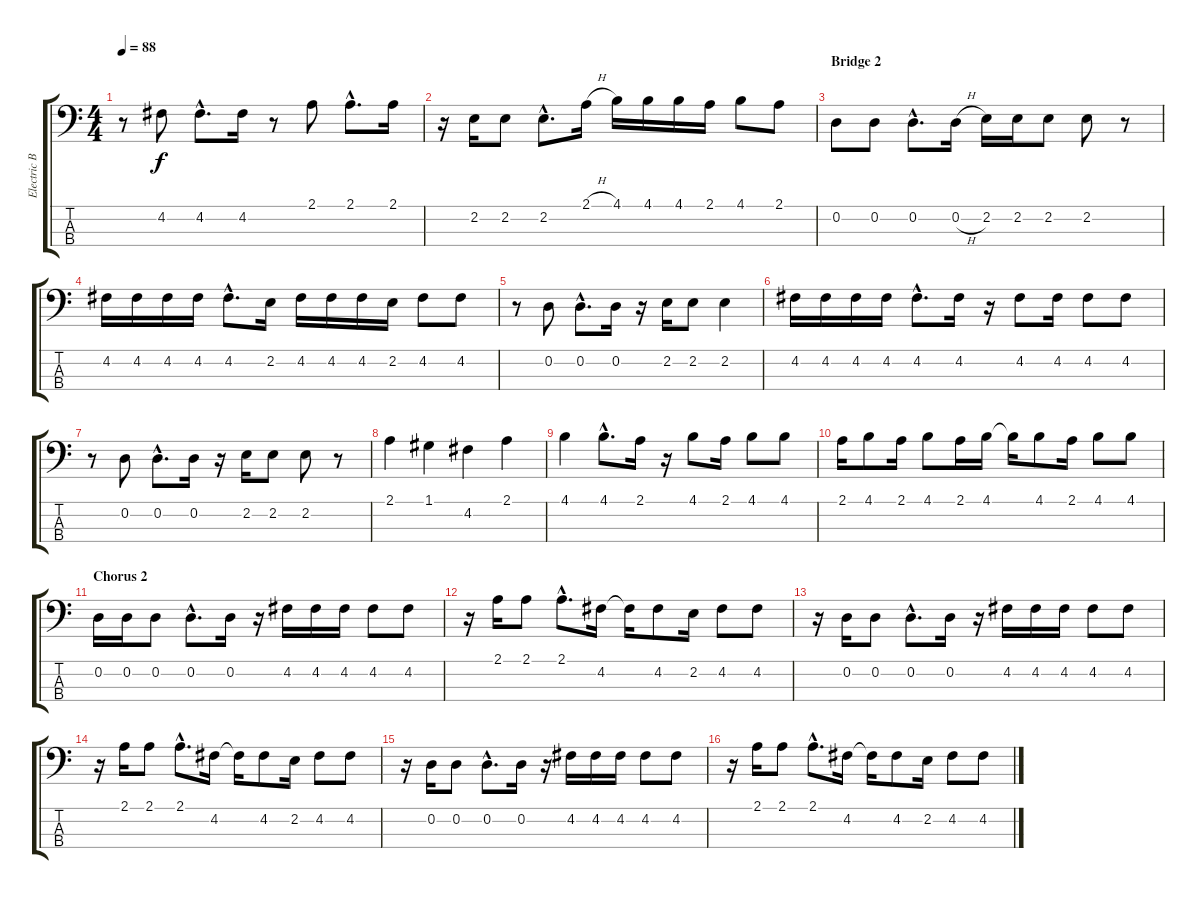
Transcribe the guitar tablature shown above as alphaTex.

\track ("Electric Bass Guitar" "Electric B") {instrument electricbassfinger}
\staff {score tabs}
\tuning (G2 D2 A1 E1) {hide}
\ts (4 4)
\tempo 88
\clef f4
\ks c
r.8{dy f} 4.2.8 4.2{hac}.8{d} 4.2.16 r.8 2.1.8 2.1{hac}.8{d} 2.1.16 |
r.16 2.2.16 2.2.8 2.2{hac}.8{d} 2.1{h}.16 4.1.16 4.1.16 4.1.16 2.1.16 4.1.8 2.1.8 |
\section ("" "Bridge 2")
0.2.8 0.2.8 0.2{hac}.8{d} 0.2{h}.16 2.2.16 2.2.16 2.2.8 2.2.8 r.8 |
4.2.16 4.2.16 4.2.16 4.2.16 4.2{hac}.8{d} 2.2.16 4.2.16 4.2.16 4.2.16 2.2.16 4.2.8 4.2.8 |
r.8 0.2.8 0.2{hac}.8{d} 0.2.16 r.16 2.2.16 2.2.8 2.2.4 |
4.2.16 4.2.16 4.2.16 4.2.16 4.2{hac}.8{d} 4.2.16 r.16 4.2.8 4.2.16 4.2.8 4.2.8 |
r.8 0.2.8 0.2{hac}.8{d} 0.2.16 r.16 2.2.16 2.2.8 2.2.8 r.8 |
2.1.4 1.1.4 4.2.4 2.1.4 |
4.1.4 4.1{hac}.8{d} 2.1.16 r.16 4.1.8 2.1.16 4.1.8 4.1.8 |
2.1.16 4.1.8 2.1.16 4.1.8 2.1.16 4.1.16 4.1{t}.16 4.1.8 2.1.16 4.1.8 4.1.8 |
\section ("" "Chorus 2")
0.2.16 0.2.16 0.2.8 0.2{hac}.8{d} 0.2.16 r.16 4.2.16 4.2.16 4.2.16 4.2.8 4.2.8 |
r.16 2.1.16 2.1.8 2.1{hac}.8{d} 4.2.16 4.2{t}.16 4.2.8 2.2.16 4.2.8 4.2.8 |
r.16 0.2.16 0.2.8 0.2{hac}.8{d} 0.2.16 r.16 4.2.16 4.2.16 4.2.16 4.2.8 4.2.8 |
r.16 2.1.16 2.1.8 2.1{hac}.8{d} 4.2.16 4.2{t}.16 4.2.8 2.2.16 4.2.8 4.2.8 |
r.16 0.2.16 0.2.8 0.2{hac}.8{d} 0.2.16 r.16 4.2.16 4.2.16 4.2.16 4.2.8 4.2.8 |
r.16 2.1.16 2.1.8 2.1{hac}.8{d} 4.2.16 4.2{t}.16 4.2.8 2.2.16 4.2.8 4.2.8
